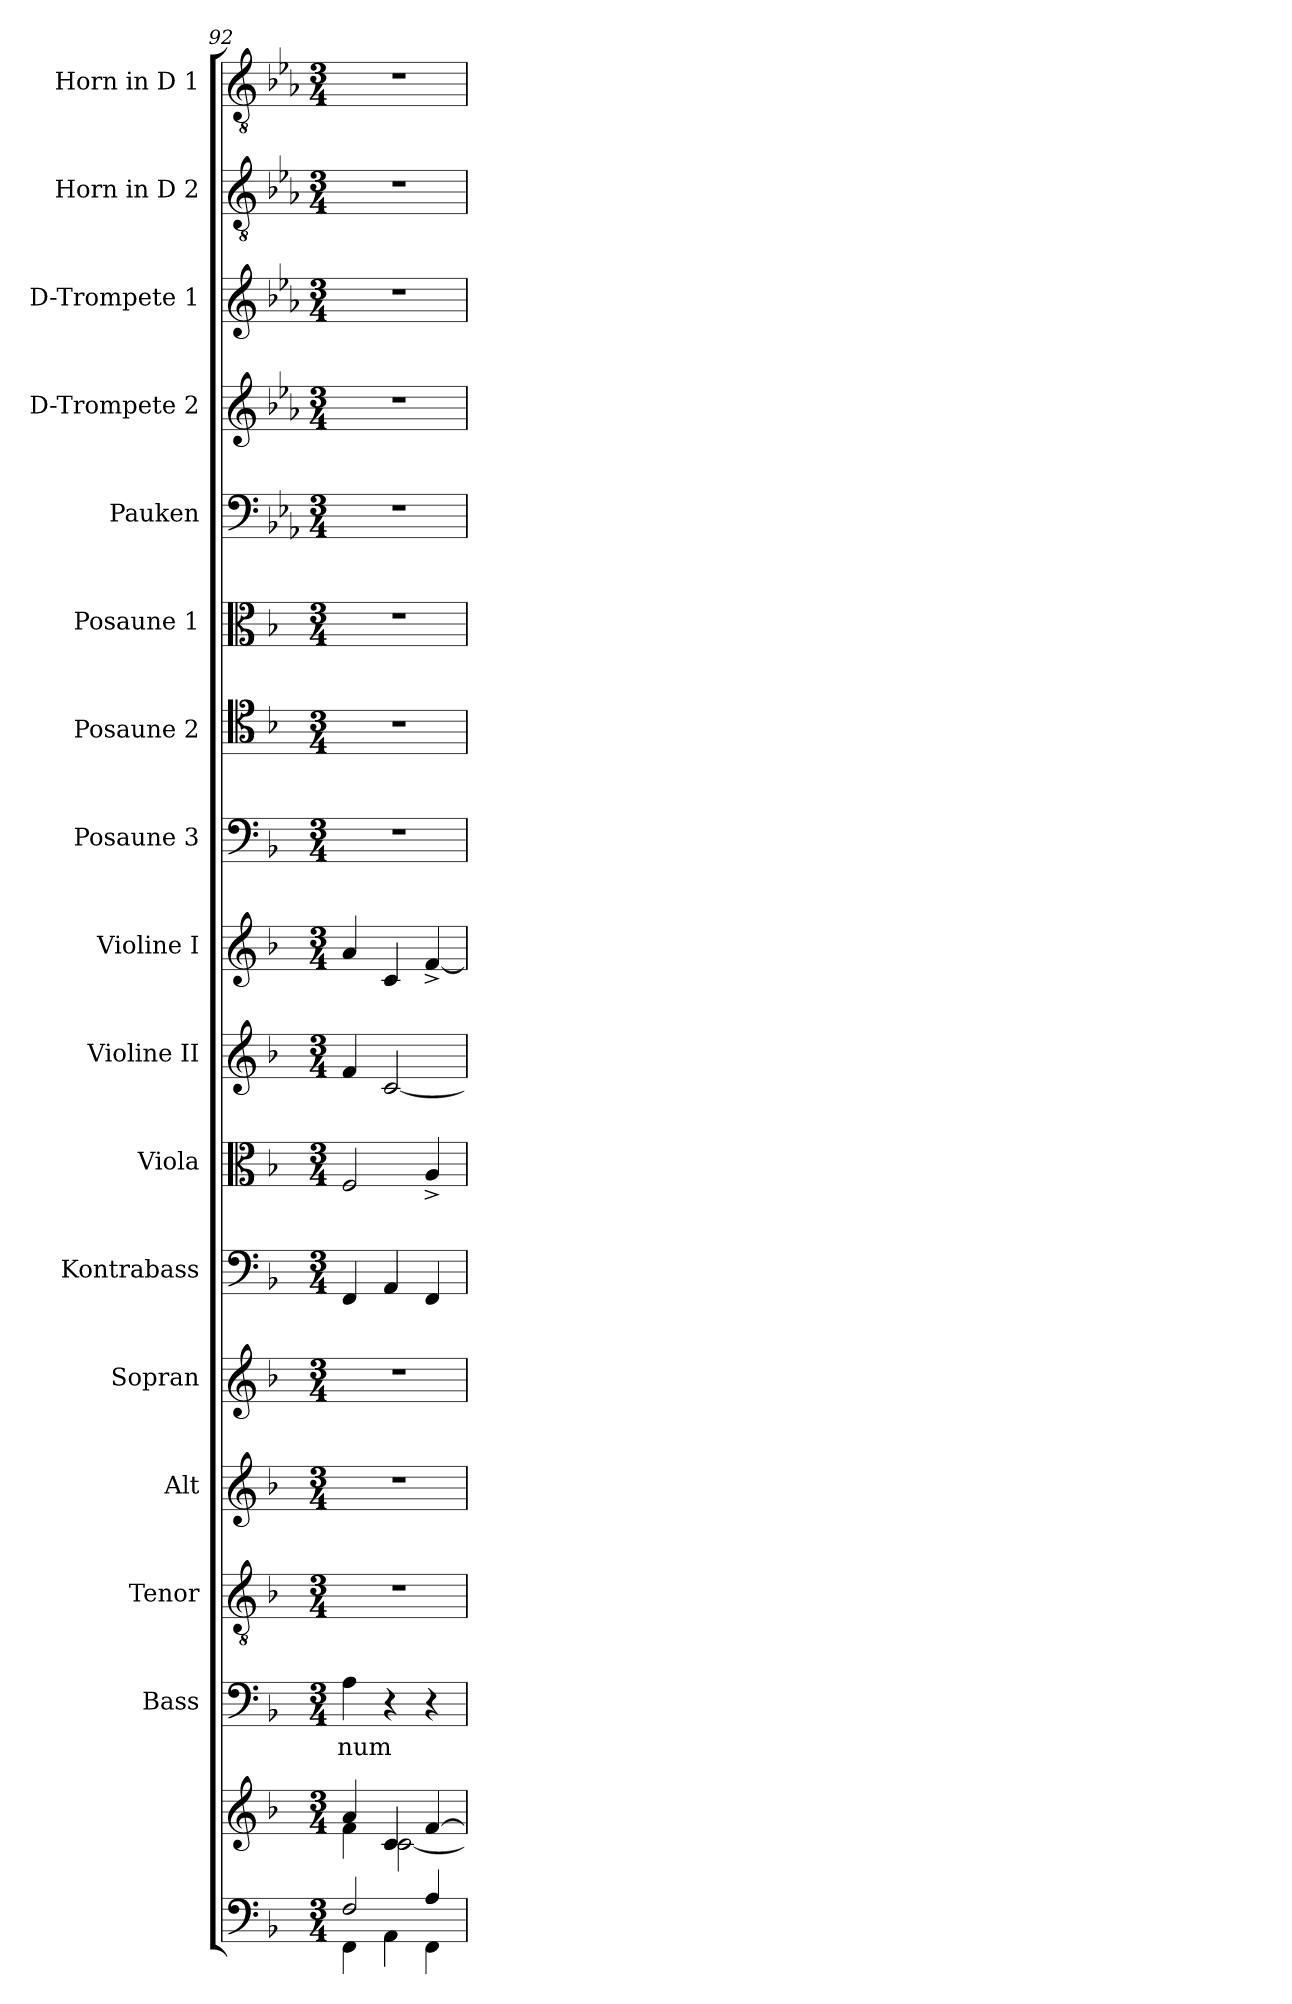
**kern	**kern	**kern	**text	**kern	**kern	**kern	**kern	**kern	**kern	**kern	**kern	**kern	**kern	**kern	**kern	**kern	**kern	**kern
*part17	*part17	*part16	*part16	*part15	*part14	*part13	*part12	*part11	*part10	*part9	*part8	*part7	*part6	*part5	*part4	*part3	*part2	*part1
*staff18	*staff17	*staff16	*staff16	*staff15	*staff14	*staff13	*staff12	*staff11	*staff10	*staff9	*staff8	*staff7	*staff6	*staff5	*staff4	*staff3	*staff2	*staff1
*	*	*I"Bass	*	*I"Tenor	*I"Alt	*I"Sopran	*I"Kontrabass	*I"Viola	*I"Violine II	*I"Violine I	*I"Posaune 3	*I"Posaune 2	*I"Posaune 1	*I"Pauken	*I"D-Trompete 2	*I"D-Trompete 1	*I"Horn in D 2	*I"Horn in D 1
*	*	*I'B.	*	*I'T.	*I'A.	*I'S.	*I'Kb.	*I'Vla.	*I'Vl. II	*I'Vl. I	*I'Pos. 3	*I'Pos. 2	*I'Pos. 1	*I'Pk.	*I'D Trp. 2	*I'D Trp. 1	*I'Hrn. 2	*I'Hrn. 1
*clefF4	*clefG2	*clefF4	*	*clefGv2	*clefG2	*clefG2	*clefF4	*clefC3	*clefG2	*clefG2	*clefF4	*clefC4	*clefC3	*clefF4	*clefG2	*clefG2	*clefGv2	*clefGv2
*	*	*	*	*	*	*	*ITrd7c12	*	*	*	*	*	*	*ITrd-1c-2	*ITrd-1c-2	*ITrd-1c-2	*ITrd-1c-2	*ITrd-1c-2
*k[b-]	*k[b-]	*k[b-]	*	*k[b-]	*k[b-]	*k[b-]	*k[b-]	*k[b-]	*k[b-]	*k[b-]	*k[b-]	*k[b-]	*k[b-]	*k[b-]	*k[b-]	*k[b-]	*k[b-]	*k[b-]
*F:	*F:	*F:	*	*F:	*F:	*F:	*F:	*F:	*F:	*F:	*F:	*F:	*F:	*F:	*F:	*F:	*F:	*F:
*M3/4	*M3/4	*M3/4	*	*M3/4	*M3/4	*M3/4	*M3/4	*M3/4	*M3/4	*M3/4	*M3/4	*M3/4	*M3/4	*M3/4	*M3/4	*M3/4	*M3/4	*M3/4
=92	=92	=92	=92	=92	=92	=92	=92	=92	=92	=92	=92	=92	=92	=92	=92	=92	=92	=92
*^	*^	*	*	*	*	*	*	*	*	*	*	*	*	*	*	*	*	*
!	!	!	!	!	!LO:LY:b	!	!	!	!	!	!	!	!	!	!	!	!	!	!	!
2F/	4FF\	4a/	4f\	4A\	-num	2.r	2.r	2.r	4FFF/	2F/	4f/	4a/	2.r	2.r	2.r	2.r	2.r	2.r	2.r	2.r
.	4AA\	4c/	[<2c\	4r	.	.	.	.	4AAA/	.	[2c/	4c/	.	.	.	.	.	.	.	.
4A/	4FF\	[>4f/	.	4r	.	.	.	.	4FFF/	4A^</	.	[4f^</	.	.	.	.	.	.	.	.
*v	*v	*	*	*	*	*	*	*	*	*	*	*	*	*	*	*	*	*	*	*
*	*v	*v	*	*	*	*	*	*	*	*	*	*	*	*	*	*	*	*	*
=	=	=	=	=	=	=	=	=	=	=	=	=	=	=	=	=	=	=
*-	*-	*-	*-	*-	*-	*-	*-	*-	*-	*-	*-	*-	*-	*-	*-	*-	*-	*-
